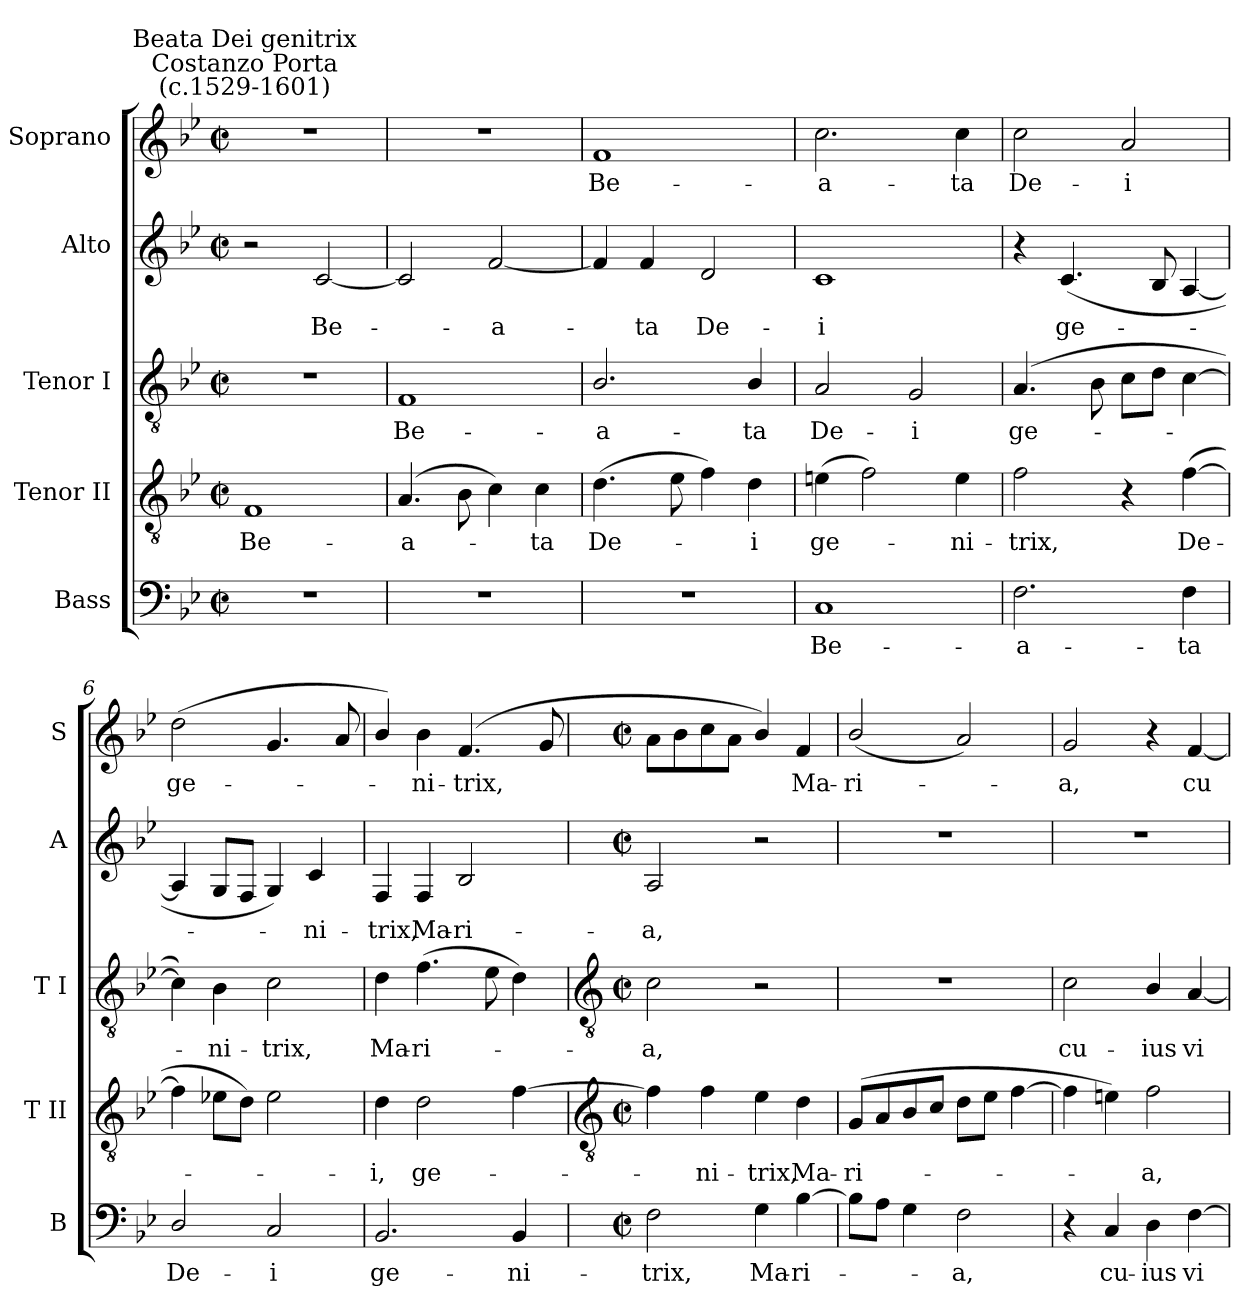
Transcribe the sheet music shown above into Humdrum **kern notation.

**kern	**text	**kern	**text	**kern	**text	**kern	**text	**kern	**text
*part5	*part5	*part4	*part4	*part3	*part3	*part2	*part2	*part1	*part1
*staff5	*staff5	*staff4	*staff4	*staff3	*staff3	*staff2	*staff2	*staff1	*staff1
*I"Bass	*	*I"Tenor II	*	*I"Tenor I	*	*I"Alto	*	*I"Soprano	*
*I'B	*	*I'T II	*	*I'T I	*	*I'A	*	*I'S	*
*clefF4	*	*clefGv2	*	*clefGv2	*	*clefG2	*	*clefG2	*
*k[b-e-]	*	*k[b-e-]	*	*k[b-e-]	*	*k[b-e-]	*	*k[b-e-]	*
*B-:	*	*B-:	*	*B-:	*	*B-:	*	*B-:	*
*M2/2	*	*M2/2	*	*M2/2	*	*M2/2	*	*M2/2	*
*met(c|)	*	*met(c|)	*	*met(c|)	*	*met(c|)	*	*met(c|)	*
=1	=1	=1	=1	=1	=1	=1	=1	=1	=1
!	!	!	!	!	!	!	!	!LO:TX:a:cj:t=Costanzo Porta\n(c.1529-1601)	!
!	!	!	!	!	!	!	!	!LO:TX:a:cj:t=Beata Dei genitrix	!
!	!	!	!LO:LY:b	!	!	!	!	!	!
1r	.	1F	Be-	1r	.	2r	.	1r	.
!	!	!	!	!	!	!	!LO:LY:b	!	!
.	.	.	.	.	.	[2c	Be-	.	.
=2	=2	=2	=2	=2	=2	=2	=2	=2	=2
!	!	!	!LO:LY:b	!	!LO:LY:b	!	!	!	!
1r	.	(>4.A	-a-	1F	Be-	2c]	.	1r	.
.	.	8B-	.	.	.	.	.	.	.
!	!	!	!	!	!	!	!LO:LY:b	!	!
.	.	4c)	.	.	.	[2f	a-	.	.
!	!	!	!LO:LY:b	!	!	!	!	!	!
.	.	4c	ta	.	.	.	.	.	.
=3	=3	=3	=3	=3	=3	=3	=3	=3	=3
!	!	!	!LO:LY:b	!	!LO:LY:b	!	!	!	!LO:LY:b
1r	.	(>4.d	De-	2.B-/	-a-	4f]	.	1f	Be-
!	!	!	!	!	!	!	!LO:LY:b	!	!
.	.	.	.	.	.	4f	ta	.	.
.	.	8e-	.	.	.	.	.	.	.
!	!	!	!	!	!	!	!LO:LY:b	!	!
.	.	4f)	.	.	.	2d	De-	.	.
!	!	!	!LO:LY:b	!	!LO:LY:b	!	!	!	!
.	.	4d	i	4B-/	-ta	.	.	.	.
=4	=4	=4	=4	=4	=4	=4	=4	=4	=4
!	!LO:LY:b	!	!LO:LY:b	!	!LO:LY:b	!	!LO:LY:b	!	!LO:LY:b
1C	Be-	(>4en	ge-	2A	De-	1c	-i	2.cc	-a-
.	.	2f)	.	.	.	.	.	.	.
!	!	!	!	!	!LO:LY:b	!	!	!	!
.	.	.	.	2G	-i	.	.	.	.
!	!	!	!LO:LY:b	!	!	!	!	!	!LO:LY:b
.	.	4e	ni-	.	.	.	.	4cc	-ta
=5	=5	=5	=5	=5	=5	=5	=5	=5	=5
!	!LO:LY:b	!	!LO:LY:b	!	!LO:LY:b	!	!	!	!LO:LY:b
2.F	-a-	2f	-trix,	(>4.A	ge-	4r	.	2cc	De-
!	!	!	!	!	!	!	!LO:LY:b	!	!
.	.	.	.	.	.	(<4.c	ge-	.	.
.	.	.	.	8B-	.	.	.	.	.
!	!	!	!	!	!	!	!	!	!LO:LY:b
.	.	4r	.	8cL	.	.	.	2a	-i
.	.	.	.	8dJ	.	8B-	.	.	.
!	!LO:LY:b	!	!LO:LY:b	!	!	!	!	!	!
4F	-ta	(>[4f	De-	[4c	.	[4A	.	.	.
=6	=6	=6	=6	=6	=6	=6	=6	=6	=6
!	!LO:LY:b	!	!	!	!	!	!	!	!LO:LY:b
2D/	De-	4f]	.	4c])	.	4A]	.	(<2dd	ge-
!	!	!	!	!	!LO:LY:b	!	!	!	!
.	.	8e-XL	.	4B-	ni-	8GL	.	.	.
.	.	8dJ)	.	.	.	8FJ	.	.	.
!	!LO:LY:b	!	!	!	!LO:LY:b	!	!	!	!
2C	-i	2e-	.	2c	-trix,	4G)	.	4.g	.
!	!	!	!	!	!	!	!LO:LY:b	!	!
.	.	.	.	.	.	4c	ni-	.	.
.	.	.	.	.	.	.	.	8a	.
=7	=7	=7	=7	=7	=7	=7	=7	=7	=7
!	!LO:LY:b	!	!LO:LY:b	!	!LO:LY:b	!	!LO:LY:b	!	!
2.BB-	ge-	4d	i,	4d	Ma-	4F	-trix,	4b-/)	.
!	!	!	!LO:LY:b	!	!LO:LY:b	!	!LO:LY:b	!	!LO:LY:b
.	.	2d	ge-	(>4.f	-ri-	4F	Ma-	4b-	ni-
!	!	!	!	!	!	!	!LO:LY:b	!	!LO:LY:b
.	.	.	.	.	.	2B-	-ri-	(>4.f	-trix,
.	.	.	.	8e-	.	.	.	.	.
!	!LO:LY:b	!	!	!	!	!	!	!	!
4BB-	-ni-	[4f	.	4d)	.	.	.	.	.
.	.	.	.	.	.	.	.	8g	.
!!LO:LB:g=z
=8	=8	=8	=8	=8	=8	=8	=8	=8	=8
*	*	*clefGv2	*	*clefGv2	*	*	*	*	*
*M2/2	*	*M2/2	*	*M2/2	*	*M2/2	*	*M2/2	*
*met(c|)	*	*met(c|)	*	*met(c|)	*	*met(c|)	*	*met(c|)	*
!	!LO:LY:b	!	!	!	!LO:LY:b	!	!LO:LY:b	!	!
2F	-trix,	4f]	.	2c	a,	2A	-a,	8aL	.
.	.	.	.	.	.	.	.	8b-	.
!	!	!	!LO:LY:b	!	!	!	!	!	!
.	.	4f	ni-	.	.	.	.	8cc	.
.	.	.	.	.	.	.	.	8aJ	.
!	!LO:LY:b	!	!LO:LY:b	!	!	!	!	!	!
4G	Ma-	4e-	-trix,	2r	.	2r	.	4b-/)	.
!	!LO:LY:b	!	!LO:LY:b	!	!	!	!	!	!LO:LY:b
[4B-	-ri-	4d	Ma-	.	.	.	.	4f	Ma-
=9	=9	=9	=9	=9	=9	=9	=9	=9	=9
!	!	!	!LO:LY:b	!	!	!	!	!	!LO:LY:b
8B-L]	.	(<8GL	-ri-	1r	.	1r	.	(<2b-/	-ri-
8AJ	.	8A	.	.	.	.	.	.	.
4G	.	8B-	.	.	.	.	.	.	.
.	.	8cJ	.	.	.	.	.	.	.
!	!LO:LY:b	!	!	!	!	!	!	!	!
2F	a,	8dL	.	.	.	.	.	2a)	.
.	.	8e-J	.	.	.	.	.	.	.
.	.	[4f	.	.	.	.	.	.	.
=10	=10	=10	=10	=10	=10	=10	=10	=10	=10
!	!	!	!	!	!LO:LY:b	!	!	!	!LO:LY:b
4r	.	4f]	.	2c	cu-	1r	.	2g	a,
!	!LO:LY:b	!	!	!	!	!	!	!	!
4C	cu-	4en)	.	.	.	.	.	.	.
!	!LO:LY:b	!	!LO:LY:b	!	!LO:LY:b	!	!	!	!
4D	-ius	2f	a,	4B-/	-ius	.	.	4r	.
!	!LO:LY:b	!	!	!	!LO:LY:b	!	!	!	!LO:LY:b
[4F	vi-	.	.	[4A	vi-	.	.	[4f	cu-
=	=	=	=	=	=	=	=	=	=
*-	*-	*-	*-	*-	*-	*-	*-	*-	*-
